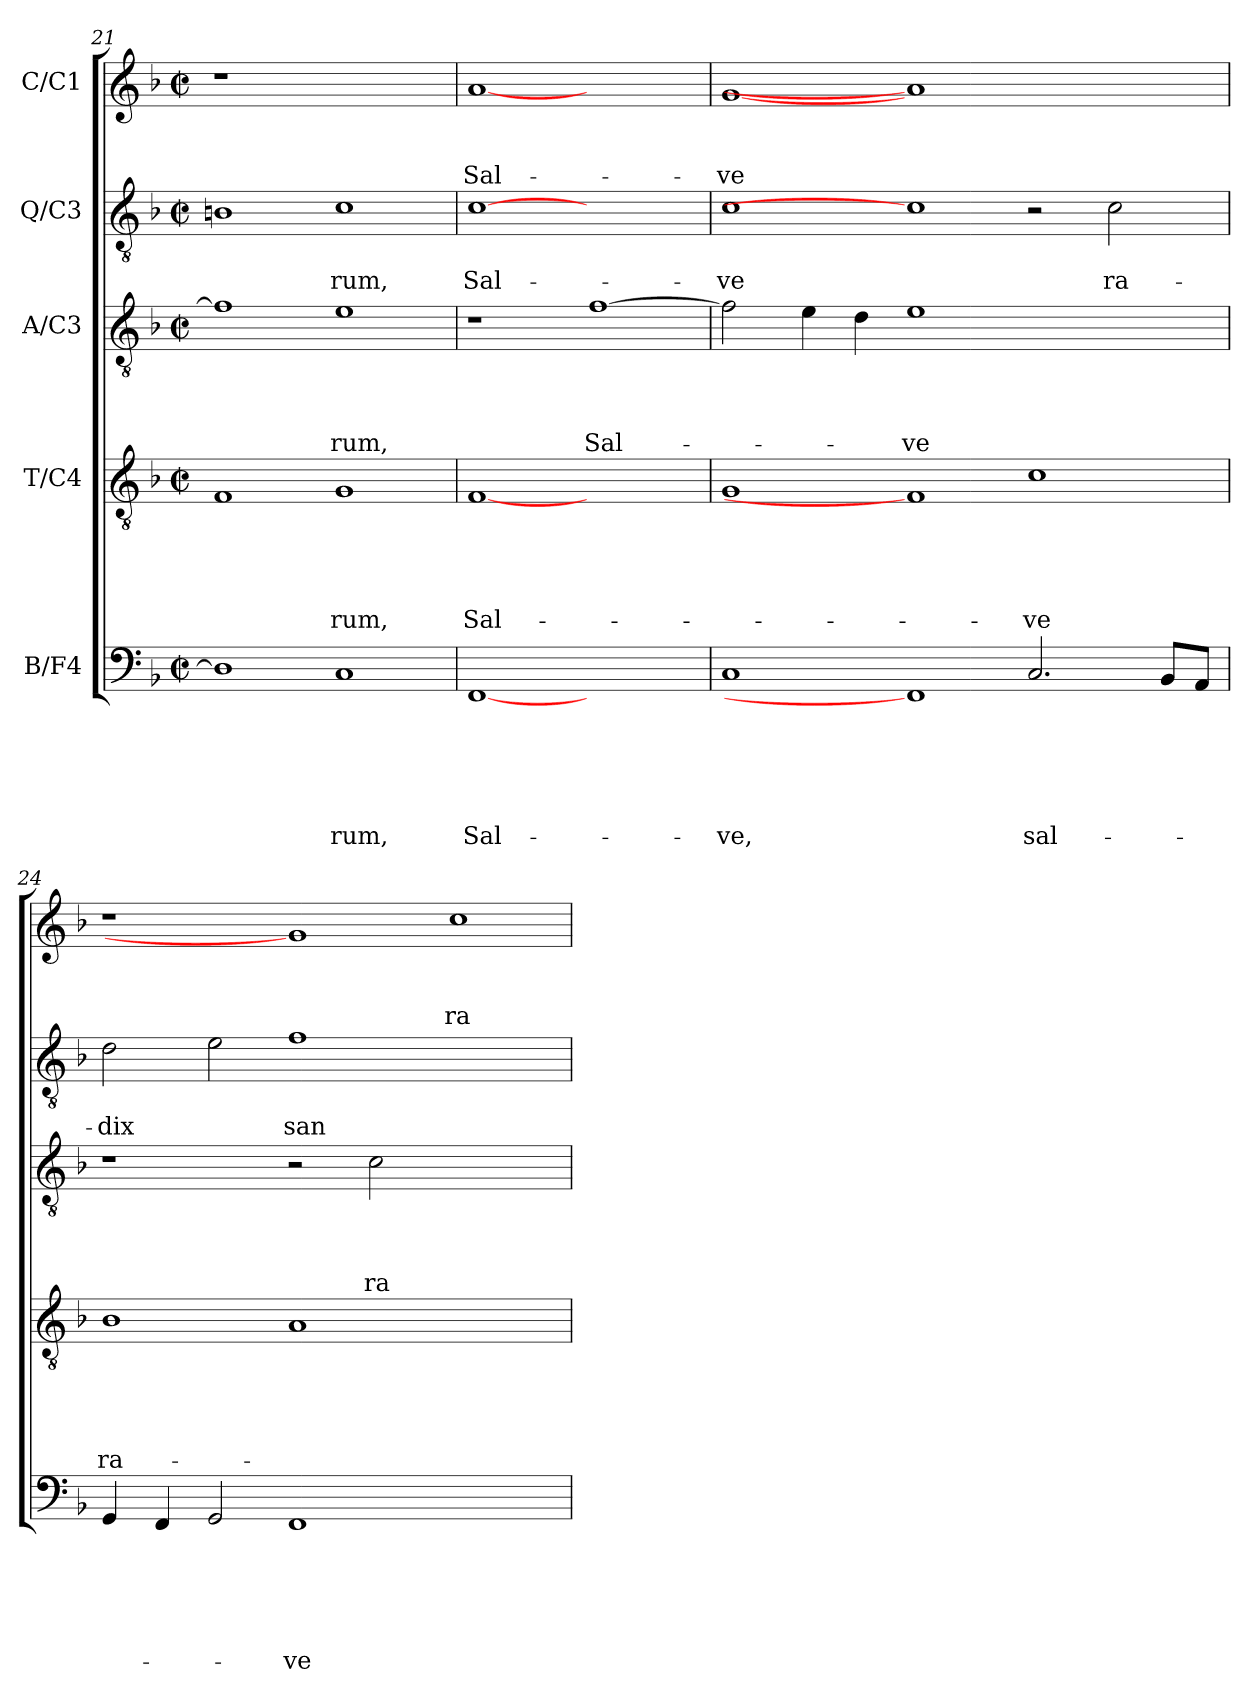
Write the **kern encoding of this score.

**kern	**text	**text	**text	**text	**text	**text	**kern	**text	**text	**text	**text	**text	**kern	**text	**text	**text	**text	**kern	**text	**text	**kern	**text	**text	**text
*part5	*part5	*part5	*part5	*part5	*part5	*part5	*part4	*part4	*part4	*part4	*part4	*part4	*part3	*part3	*part3	*part3	*part3	*part2	*part2	*part2	*part1	*part1	*part1	*part1
*staff5	*staff5	*staff5	*staff5	*staff5	*staff5	*staff5	*staff4	*staff4	*staff4	*staff4	*staff4	*staff4	*staff3	*staff3	*staff3	*staff3	*staff3	*staff2	*staff2	*staff2	*staff1	*staff1	*staff1	*staff1
*I"B/F4	*	*	*	*	*	*	*I"T/C4	*	*	*	*	*	*I"A/C3	*	*	*	*	*I"Q/C3	*	*	*I"C/C1	*	*	*
*clefF4	*	*	*	*	*	*	*clefGv2	*	*	*	*	*	*clefGv2	*	*	*	*	*clefGv2	*	*	*clefG2	*	*	*
*k[b-]	*	*	*	*	*	*	*k[b-]	*	*	*	*	*	*k[b-]	*	*	*	*	*k[b-]	*	*	*k[b-]	*	*	*
*F:	*	*	*	*	*	*	*F:	*	*	*	*	*	*F:	*	*	*	*	*F:	*	*	*F:	*	*	*
*M2/2	*	*	*	*	*	*	*M2/2	*	*	*	*	*	*M2/2	*	*	*	*	*M2/2	*	*	*M2/2	*	*	*
*met(c|)	*	*	*	*	*	*	*met(c|)	*	*	*	*	*	*met(c|)	*	*	*	*	*met(c|)	*	*	*met(c|)	*	*	*
=21	=21	=21	=21	=21	=21	=21	=21	=21	=21	=21	=21	=21	=21	=21	=21	=21	=21	=21	=21	=21	=21	=21	=21	=21
1D]	.	.	.	.	.	.	1F	.	.	.	.	.	1f]	.	.	.	.	1Bn	.	.	1r	.	.	.
!	!	!	!	!	!	!LO:LY:b	!	!	!	!	!	!LO:LY:b	!	!	!	!	!LO:LY:b	!	!	!LO:LY:b	!	!	!	!
1C	.	.	.	.	.	-rum,	1G	.	.	.	.	-rum,	1e	.	.	.	-rum,	1c	.	-rum,	1ryy	.	.	.
=22	=22	=22	=22	=22	=22	=22	=22	=22	=22	=22	=22	=22	=22	=22	=22	=22	=22	=22	=22	=22	=22	=22	=22	=22
!	!	!	!	!	!	!LO:LY:b	!	!	!	!	!	!LO:LY:b	!	!	!	!	!	!	!	!LO:LY:b	!	!	!	!LO:LY:b
[1FF	.	.	.	.	.	Sal-	[1F	.	.	.	.	Sal-	1r	.	.	.	.	[1c	.	Sal-	[1a	.	.	Sal-
!	!	!	!	!	!	!	!	!	!	!	!	!	!	!	!	!	!LO:LY:b	!	!	!	!	!	!	!
1ryy	.	.	.	.	.	.	1ryy	.	.	.	.	.	[1f	.	.	.	Sal-	1ryy	.	.	1ryy	.	.	.
=23	=23	=23	=23	=23	=23	=23	=23	=23	=23	=23	=23	=23	=23	=23	=23	=23	=23	=23	=23	=23	=23	=23	=23	=23
!	!	!	!	!	!	!LO:LY:b	!	!	!	!	!	!	!	!	!	!	!	!	!	!LO:LY:b	!	!	!	!LO:LY:b
1C	.	.	.	.	.	-ve,	1G	.	.	.	.	.	2f\]	.	.	.	.	1c	.	-ve	[1g	.	.	-ve
.	.	.	.	.	.	.	.	.	.	.	.	.	4e\	.	.	.	.	.	.	.	.	.	.	.
.	.	.	.	.	.	.	.	.	.	.	.	.	4d\	.	.	.	.	.	.	.	.	.	.	.
!	!	!	!	!	!	!	!	!	!	!	!	!	!	!	!	!	!LO:LY:b	!	!	!	!	!	!	!
1FF]	.	.	.	.	.	.	1F]	.	.	.	.	.	1e	.	.	.	-ve	1c]	.	.	1a]	.	.	.
!	!	!	!	!	!	!LO:LY:b	!	!	!	!	!	!LO:LY:b	!	!	!	!	!	!	!	!	!	!	!	!
2.C/	.	.	.	.	.	sal-	1c	.	.	.	.	-ve	1ryy	.	.	.	.	2r	.	.	1ryy	.	.	.
!	!	!	!	!	!	!	!	!	!	!	!	!	!	!	!	!	!	!	!	!LO:LY:b	!	!	!	!
.	.	.	.	.	.	.	.	.	.	.	.	.	.	.	.	.	.	2c\	.	ra-	.	.	.	.
8BB-/L	.	.	.	.	.	.	.	.	.	.	.	.	.	.	.	.	.	.	.	.	.	.	.	.
8AA/J	.	.	.	.	.	.	.	.	.	.	.	.	.	.	.	.	.	.	.	.	.	.	.	.
!!LO:PB:g=z
=24	=24	=24	=24	=24	=24	=24	=24	=24	=24	=24	=24	=24	=24	=24	=24	=24	=24	=24	=24	=24	=24	=24	=24	=24
!	!	!	!	!	!	!	!	!	!	!	!	!LO:LY:b	!	!	!	!	!	!	!	!LO:LY:b	!	!	!	!
4GG/	.	.	.	.	.	.	1B-	.	.	.	.	ra-	1r	.	.	.	.	2d\	.	-dix	1r	.	.	.
4FF/	.	.	.	.	.	.	.	.	.	.	.	.	.	.	.	.	.	.	.	.	.	.	.	.
2GG/	.	.	.	.	.	.	.	.	.	.	.	.	.	.	.	.	.	2e\	.	.	.	.	.	.
!	!	!	!	!	!	!LO:LY:b	!	!	!	!	!	!	!	!	!	!	!	!	!	!LO:LY:b	!	!	!	!
1FF	.	.	.	.	.	-ve	1A	.	.	.	.	.	2r	.	.	.	.	1f	.	san-	1g]	.	.	.
!	!	!	!	!	!	!	!	!	!	!	!	!	!	!	!	!	!LO:LY:b	!	!	!	!	!	!	!
.	.	.	.	.	.	.	.	.	.	.	.	.	2c\	.	.	.	ra-	.	.	.	.	.	.	.
!	!	!	!	!	!	!	!	!	!	!	!	!	!	!	!	!	!	!	!	!	!	!	!	!LO:LY:b
1ryy	.	.	.	.	.	.	1ryy	.	.	.	.	.	1ryy	.	.	.	.	1ryy	.	.	1cc	.	.	ra-
=	=	=	=	=	=	=	=	=	=	=	=	=	=	=	=	=	=	=	=	=	=	=	=	=
*-	*-	*-	*-	*-	*-	*-	*-	*-	*-	*-	*-	*-	*-	*-	*-	*-	*-	*-	*-	*-	*-	*-	*-	*-
